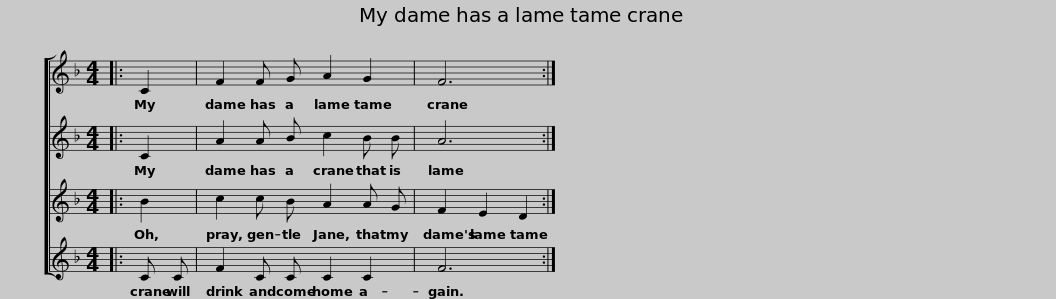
X:1
%%score [ 1 2 3 4 ]
L:1/8
M:4/4
I:linebreak $
K:F
V:1 treble
V:2 treble
V:3 treble
V:4 treble
V:1
|: C2 | F2 F G A2 G2 | F6 :| %3
V:2
|: C2 | A2 A B c2 B B | A6 :| %3
V:3
|: B2 | c2 c B A2 A G | F2 E2 D2 :| %3
V:4
|: C C | F2 C C C2 C2 | F6 :| %3
